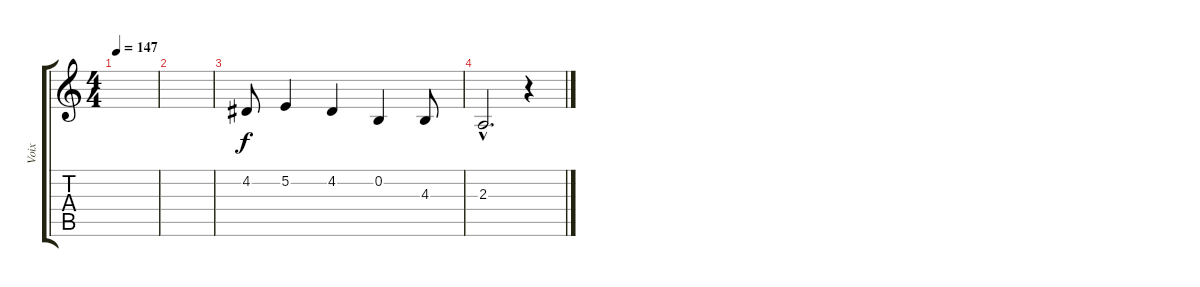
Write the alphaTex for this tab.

\track ("Voix" "Voix") {instrument sopranosax}
\staff {score tabs}
\tuning (E4 B3 G3 D3 A2 E2) {hide}
\ts (4 4)
\tempo 147
\clef g2
\ks c
|
|
4.2.8 5.2.4 4.2.4 0.2.4 4.3.8 |
2.3{hac}.2{d} r.4
